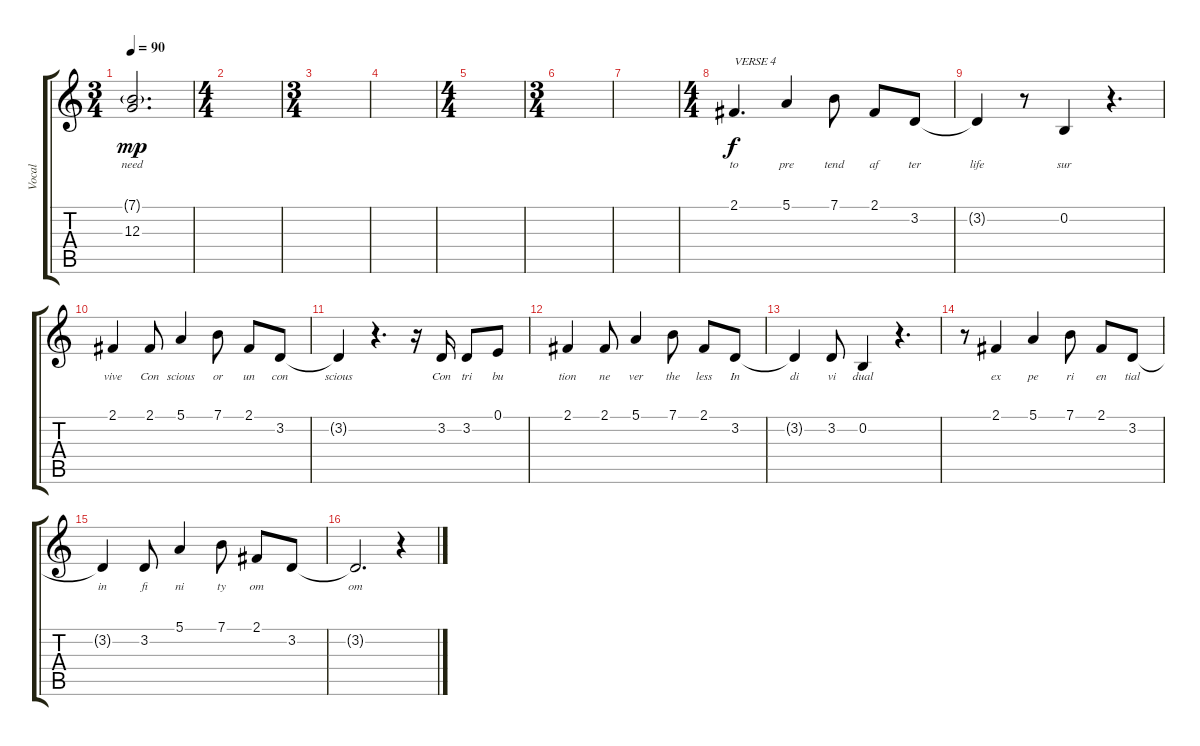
\track ("Vocal" "Vocal") {instrument acousticgrandpiano}
\staff {score tabs}
\tuning (E4 B3 G3 D3 A2 E2) {hide}
\ts (3 4)
\tempo 90
\clef g2
\ks c
(7.1{g} 12.3{t}).2{d lyrics (0 "need") lyrics (1 "") lyrics (2 "") lyrics (3 "") lyrics (4 "") dy mp} |
\ts (4 4)
|
\ts (3 4)
|
|
\ts (4 4)
|
\ts (3 4)
|
|
\ts (4 4)
2.1.4{d txt "VERSE 4" lyrics (0 "to") lyrics (1 "") lyrics (2 "") lyrics (3 "") lyrics (4 "") dy f} 5.1.4{lyrics (0 "pre") lyrics (1 "") lyrics (2 "") lyrics (3 "") lyrics (4 "")} 7.1.8{lyrics (0 "tend") lyrics (1 "") lyrics (2 "") lyrics (3 "") lyrics (4 "")} 2.1.8{lyrics (0 "af") lyrics (1 "") lyrics (2 "") lyrics (3 "") lyrics (4 "")} 3.2.8{lyrics (0 "ter") lyrics (1 "") lyrics (2 "") lyrics (3 "") lyrics (4 "")} |
3.2{t}.4{lyrics (0 "life") lyrics (1 "") lyrics (2 "") lyrics (3 "") lyrics (4 "")} r.8 0.2.4{lyrics (0 "sur") lyrics (1 "") lyrics (2 "") lyrics (3 "") lyrics (4 "")} r.4{d} |
2.1.4{lyrics (0 "vive") lyrics (1 "") lyrics (2 "") lyrics (3 "") lyrics (4 "")} 2.1.8{lyrics (0 "Con") lyrics (1 "") lyrics (2 "") lyrics (3 "") lyrics (4 "")} 5.1.4{lyrics (0 "scious") lyrics (1 "") lyrics (2 "") lyrics (3 "") lyrics (4 "")} 7.1.8{lyrics (0 "or") lyrics (1 "") lyrics (2 "") lyrics (3 "") lyrics (4 "")} 2.1.8{lyrics (0 "un") lyrics (1 "") lyrics (2 "") lyrics (3 "") lyrics (4 "")} 3.2.8{lyrics (0 "con") lyrics (1 "") lyrics (2 "") lyrics (3 "") lyrics (4 "")} |
3.2{t}.4{lyrics (0 "scious") lyrics (1 "") lyrics (2 "") lyrics (3 "") lyrics (4 "")} r.4{d} r.16 3.2.16{lyrics (0 "Con") lyrics (1 "") lyrics (2 "") lyrics (3 "") lyrics (4 "")} 3.2.8{lyrics (0 "tri") lyrics (1 "") lyrics (2 "") lyrics (3 "") lyrics (4 "")} 0.1.8{lyrics (0 "bu") lyrics (1 "") lyrics (2 "") lyrics (3 "") lyrics (4 "")} |
2.1.4{lyrics (0 "tion") lyrics (1 "") lyrics (2 "") lyrics (3 "") lyrics (4 "")} 2.1.8{lyrics (0 "ne") lyrics (1 "") lyrics (2 "") lyrics (3 "") lyrics (4 "")} 5.1.4{lyrics (0 "ver") lyrics (1 "") lyrics (2 "") lyrics (3 "") lyrics (4 "")} 7.1.8{lyrics (0 "the") lyrics (1 "") lyrics (2 "") lyrics (3 "") lyrics (4 "")} 2.1.8{lyrics (0 "less") lyrics (1 "") lyrics (2 "") lyrics (3 "") lyrics (4 "")} 3.2.8{lyrics (0 "In") lyrics (1 "") lyrics (2 "") lyrics (3 "") lyrics (4 "")} |
3.2{t}.4{lyrics (0 "di") lyrics (1 "") lyrics (2 "") lyrics (3 "") lyrics (4 "")} 3.2.8{lyrics (0 "vi") lyrics (1 "") lyrics (2 "") lyrics (3 "") lyrics (4 "")} 0.2.4{lyrics (0 "dual") lyrics (1 "") lyrics (2 "") lyrics (3 "") lyrics (4 "")} r.4{d} |
r.8 2.1.4{lyrics (0 "ex") lyrics (1 "") lyrics (2 "") lyrics (3 "") lyrics (4 "")} 5.1.4{lyrics (0 "pe") lyrics (1 "") lyrics (2 "") lyrics (3 "") lyrics (4 "")} 7.1.8{lyrics (0 "ri") lyrics (1 "") lyrics (2 "") lyrics (3 "") lyrics (4 "")} 2.1.8{lyrics (0 "en") lyrics (1 "") lyrics (2 "") lyrics (3 "") lyrics (4 "")} 3.2.8{lyrics (0 "tial") lyrics (1 "") lyrics (2 "") lyrics (3 "") lyrics (4 "")} |
3.2{t}.4{lyrics (0 "in") lyrics (1 "") lyrics (2 "") lyrics (3 "") lyrics (4 "")} 3.2.8{lyrics (0 "fi") lyrics (1 "") lyrics (2 "") lyrics (3 "") lyrics (4 "")} 5.1.4{lyrics (0 "ni") lyrics (1 "") lyrics (2 "") lyrics (3 "") lyrics (4 "")} 7.1.8{lyrics (0 "ty") lyrics (1 "") lyrics (2 "") lyrics (3 "") lyrics (4 "")} 2.1.8{lyrics (0 "om") lyrics (1 "") lyrics (2 "") lyrics (3 "") lyrics (4 "")} 3.2.8{lyrics (0 "") lyrics (1 "") lyrics (2 "") lyrics (3 "") lyrics (4 "")} |
3.2{t}.2{d lyrics (0 "om") lyrics (1 "") lyrics (2 "") lyrics (3 "") lyrics (4 "")} r.4
